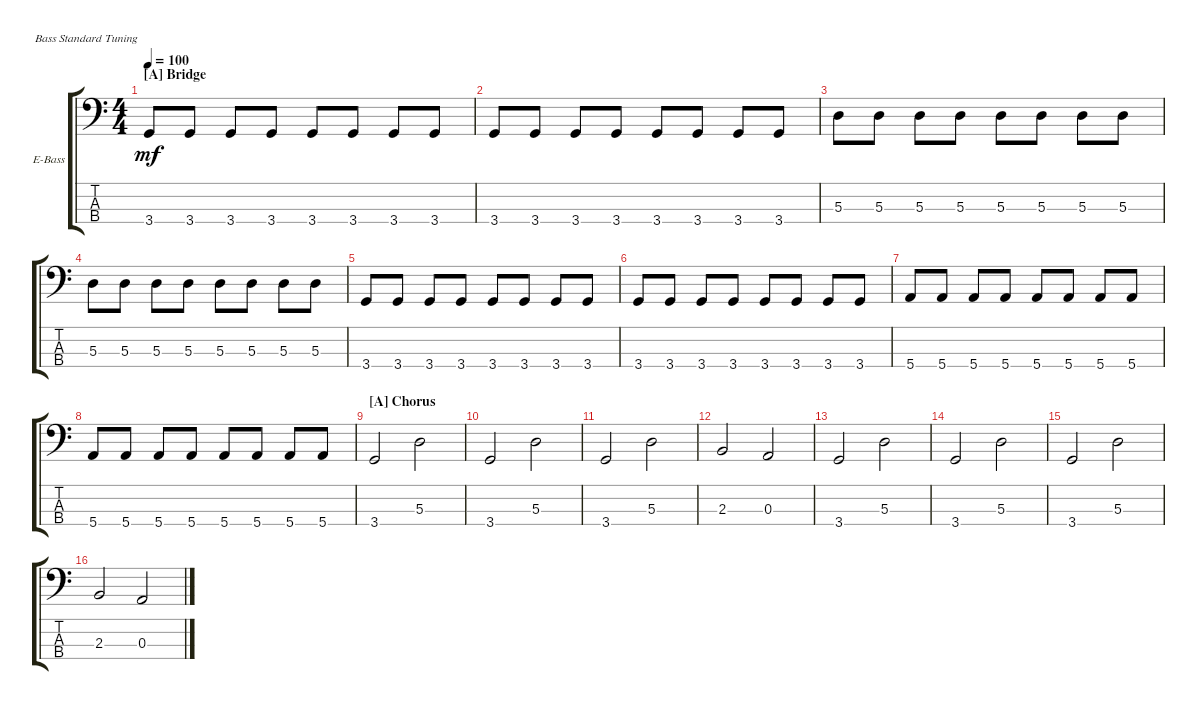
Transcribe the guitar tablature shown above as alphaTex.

\defaultSystemsLayout 4
\bracketExtendMode groupsimilarinstruments
\firstSystemTrackNameOrientation horizontal
\otherSystemsTrackNameOrientation horizontal
\track ("Electric Bass" "E-Bass") {instrument electricbassfinger}
\staff {score tabs}
\tuning (G2 D2 A1 E1)
\ts (4 4)
\section ("A" "Bridge")
\tempo 100
\clef f4
\ks c
3.4.8{dy mf} 3.4.8 3.4.8 3.4.8 3.4.8 3.4.8 3.4.8 3.4.8 |
3.4.8 3.4.8 3.4.8 3.4.8 3.4.8 3.4.8 3.4.8 3.4.8 |
5.3.8 5.3.8 5.3.8 5.3.8 5.3.8 5.3.8 5.3.8 5.3.8 |
5.3.8 5.3.8 5.3.8 5.3.8 5.3.8 5.3.8 5.3.8 5.3.8 |
3.4.8 3.4.8 3.4.8 3.4.8 3.4.8 3.4.8 3.4.8 3.4.8 |
3.4.8 3.4.8 3.4.8 3.4.8 3.4.8 3.4.8 3.4.8 3.4.8 |
5.4.8 5.4.8 5.4.8 5.4.8 5.4.8 5.4.8 5.4.8 5.4.8 |
5.4.8 5.4.8 5.4.8 5.4.8 5.4.8 5.4.8 5.4.8 5.4.8 |
\section ("A" "Chorus")
3.4.2 5.3.2 |
3.4.2 5.3.2 |
3.4.2 5.3.2 |
2.3.2 0.3.2 |
3.4.2 5.3.2 |
3.4.2 5.3.2 |
3.4.2 5.3.2 |
2.3.2 0.3.2
